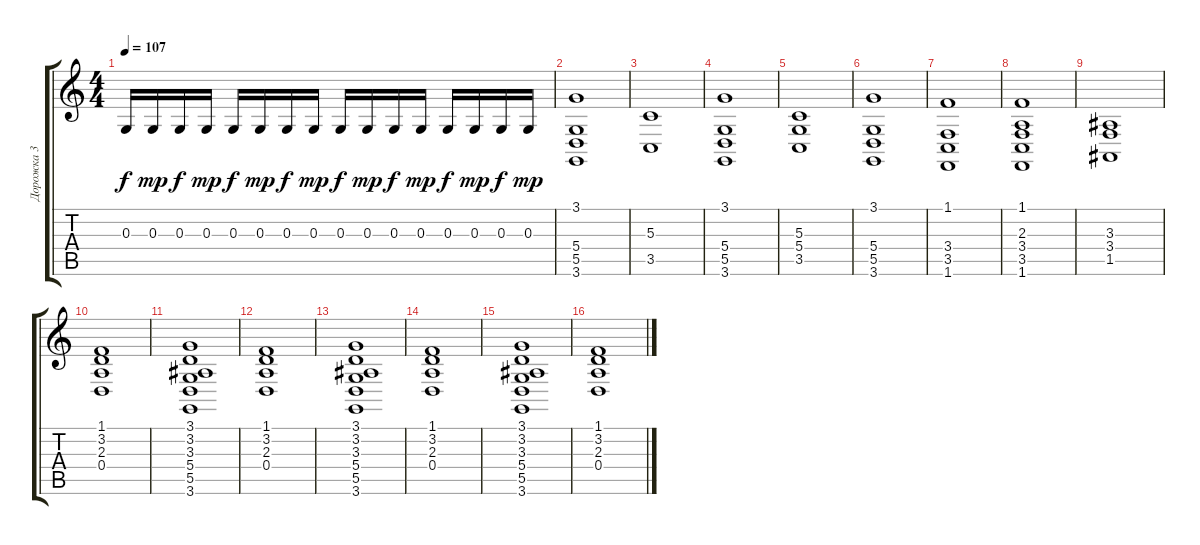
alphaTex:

\track ("Дорожка 3" "Дорожка 3") {instrument fx1rain}
\staff {score tabs}
\tuning (E4 B3 G3 D3 A2 E2) {hide}
\ts (4 4)
\tempo 107
\clef g2
\ks c
0.3.16{dy f} 0.3.16{dy mp} 0.3.16{dy f} 0.3.16{dy mp} 0.3.16{dy f} 0.3.16{dy mp} 0.3.16{dy f} 0.3.16{dy mp} 0.3.16{dy f} 0.3.16{dy mp} 0.3.16{dy f} 0.3.16{dy mp} 0.3.16{dy f} 0.3.16{dy mp} 0.3.16{dy f} 0.3.16{dy mp instrument stringensemble1} |
(3.1 5.4 5.5 3.6).1 |
(5.3 3.5).1 |
(3.1 5.4 5.5 3.6).1 |
(5.3 5.4 3.5).1 |
(3.1 5.4 5.5 3.6).1 |
(1.1 3.4 3.5 1.6).1 |
(1.1 2.3 3.4 3.5 1.6).1 |
(3.3 3.4 1.5).1 |
(1.1 3.2 2.3 0.4).1 |
(3.1 3.2 3.3 5.4 5.5 3.6).1 |
(1.1 3.2 2.3 0.4).1 |
(3.1 3.2 3.3 5.4 5.5 3.6).1 |
(1.1 3.2 2.3 0.4).1 |
(3.1 3.2 3.3 5.4 5.5 3.6).1 |
(1.1 3.2 2.3 0.4).1
